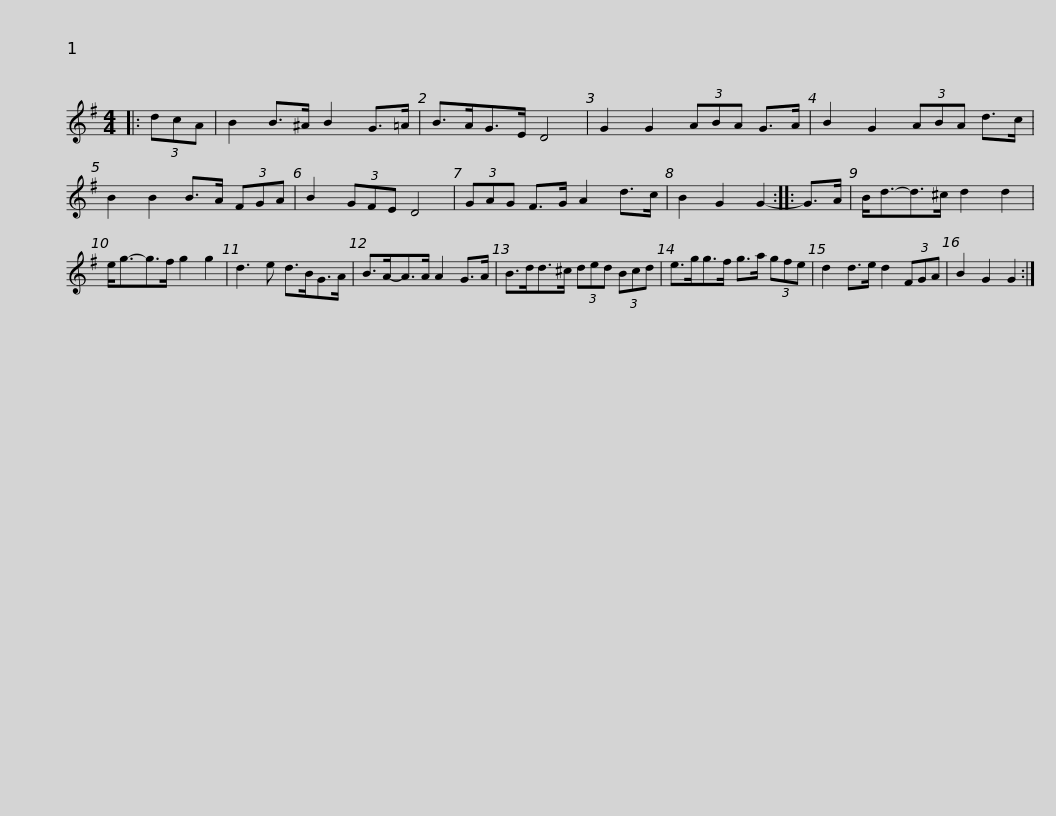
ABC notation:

X:1
L:1/8
M:4/4
I:linebreak $
K:G
V:1 treble
V:1
|: (3dcA | B2 B>^A B2 G>=A | B>AG>E D4 | G2 G2 (3ABA G>A | B2 G2 (3ABA d>c | %5
 B2 B2 B>A (3FGA |$ B2 (3GFE D4 | (3GAG F>G A2 d>c | B2 G2 G2- :: G>A | %10
 B<d-d>^c d2 d2 | e<g-g>f g2 g2 | d3 e d>BG>A |$ B>A-A>A A2 G>A | B>dd>^c (3ded (3Bcd | %15
 e>gg>f g>a (3gfe | d2 d>e d2 (3FGA | B2 G2 G2 :| %18
